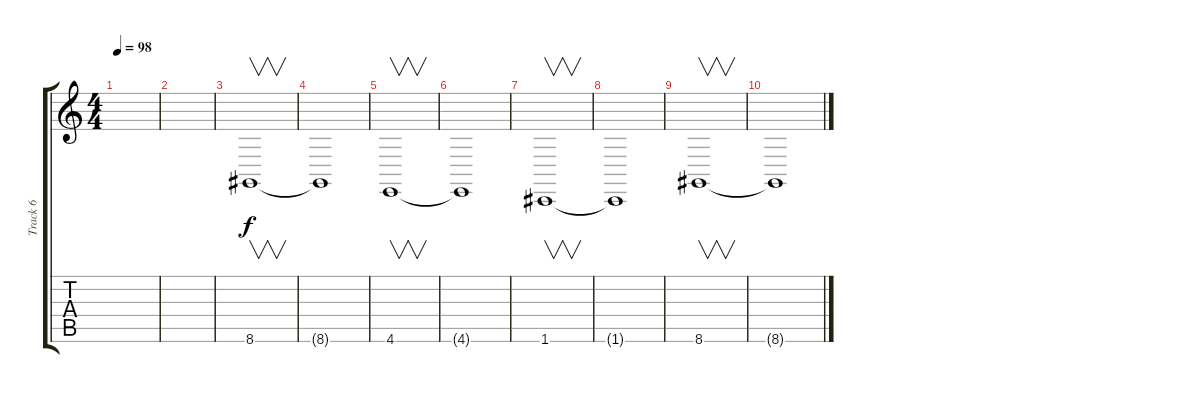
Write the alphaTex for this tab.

\track ("Track 6" "Track 6") {instrument pad4choir}
\staff {score tabs}
\tuning (D4 A3 F3 C3 G2 C2) {hide}
\ts (4 4)
\tempo 98
\clef g2
\ks c
|
|
8.6.1{v} |
8.6{t}.1 |
4.6.1{v} |
4.6{t}.1 |
1.6.1{v} |
1.6{t}.1 |
8.6.1{v} |
8.6{t}.1
